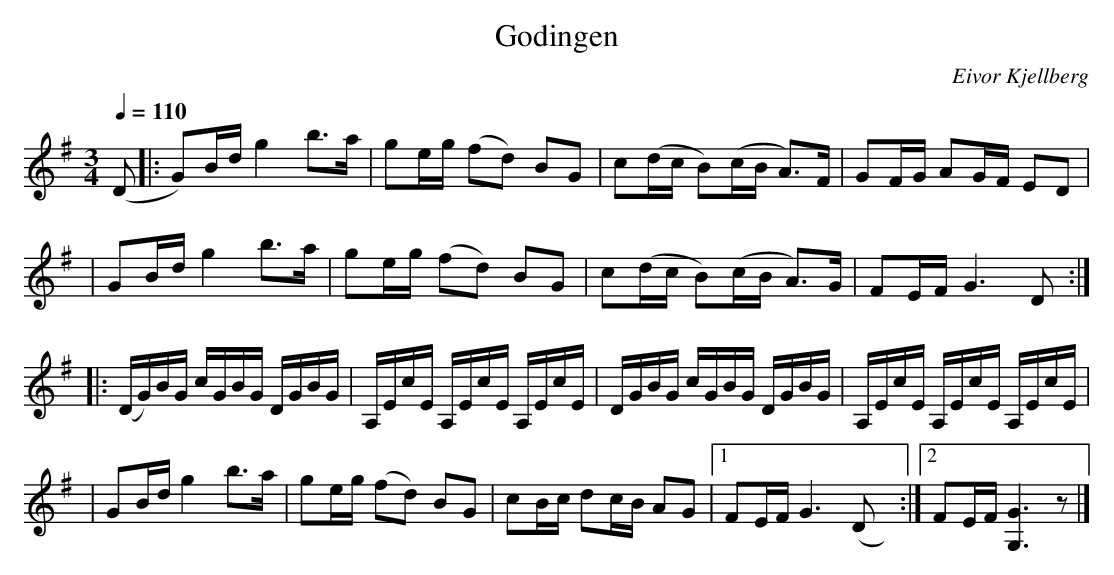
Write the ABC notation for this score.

X:1
T: Godingen
C: Eivor Kjellberg
M: 3/4
L: 1/16
Q: 1/4=110
K: G
(D2 \
|: G2)Bd g4 b3a | g2eg (f2d2) B2G2 | c2(dc B2)(cB A3)F | G2FG A2GF E2D2 |
|  G2Bd  g4 b3a | g2eg (f2d2) B2G2 | c2(dc B2)(cB A3)G | F2EF G6 D2 :|
|: (DG)BG cGBG DGBG | A,EcE A,EcE A,EcE | DGBG cGBG DGBG | A,EcE A,EcE A,EcE |
| G2Bd g4 b3a | g2eg (f2d2) B2G2 | c2Bc d2cB A2G2 |1 F2EF G6 (D2y) :|2 F2EF [G6G,6] z2 |]
